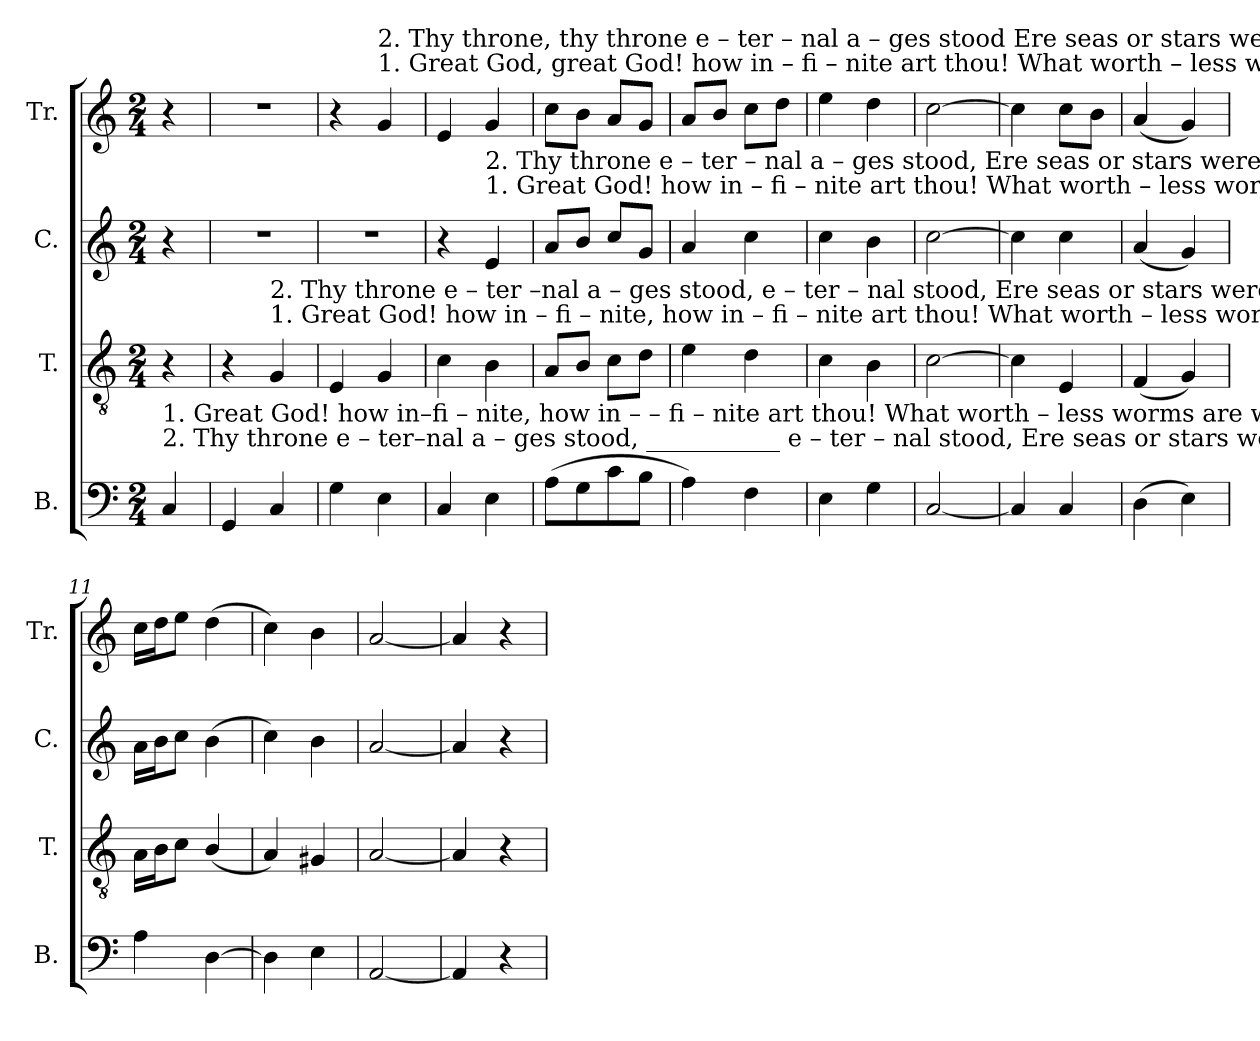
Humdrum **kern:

**kern	**kern	**kern	**kern
*part4	*part3	*part2	*part1
*staff4	*staff3	*staff2	*staff1
*I"B.	*I"T.	*I"C.	*I"Tr.
*I'B.	*I'T.	*I'C.	*I'Tr.
*clefF4	*clefGv2	*clefG2	*clefG2
*k[]	*k[]	*k[]	*k[]
*M2/4	*M2/4	*M2/4	*M2/4
*MM110	*MM110	*MM110	*MM110
=1	=1	=1	=1
!LO:TX:a:t=2. Thy  throne e – ter–nal   a  –  ges    stood, ___________  e     –  ter – nal  stood,          Ere      seas        or           stars        were    made;	!	!	!
!LO:TX:a:t=1. Great God! how in–fi – nite, how   in        –          –         fi    –   nite  art    thou!         What   worth  –  less        worms      are      we!	!	!	!
4C/	4r	4r	4r
=2	=2	=2	=2
4GG/	4r	2r	2r
!	!LO:TX:a:t=1. Great God! how in – fi –  nite,    how     in   –    fi   –   nite  art   thou!          What     worth   –   less     worms      are     we!	!	!
!	!LO:TX:a:t=2. Thy throne  e – ter –nal     a  –    ges     stood,     e   –   ter – nal  stood,          Ere     seas        or            stars        were    made;	!	!
4C/	4G/	.	.
=3	=3	=3	=3
4G\	4E/	2r	4r
!	!	!	!LO:TX:a:t=1. Great God, great God! how      in   –   fi   –  nite   art     thou!          What   worth – less        worms      are      we!
!	!	!	!LO:TX:a:t=2. Thy throne, thy throne  e   –    ter  –   nal     a  –   ges    stood            Ere      seas       or           stars       were    made;
4E\	4G/	.	4g/
=4	=4	=4	=4
4C/	4c\	4r	4e/
!	!	!LO:TX:a:t=1. Great   God!  how     in   –   fi    –   nite  art   thou!          What     worth – less        worms      are      we!	!
!	!	!LO:TX:a:t=2. Thy   throne     e  –   ter  –  nal         a  – ges   stood,         Ere        seas        or          stars       were    made;	!
4E\	4B\	4e/	4g/
=5	=5	=5	=5
(8A\L	8A/L	8a/L	8cc\L
8G\	8B/J	8b/J	8b\J
8c\	8c\L	8cc/L	8a/L
8B\J	8d\J	8g/J	8g/J
=6	=6	=6	=6
4A\)	4e\	4a/	8a/L
.	.	.	8b/J
4F\	4d\	4cc\	8cc\L
.	.	.	8dd\J
=7	=7	=7	=7
4E\	4c\	4cc\	4ee\
4G\	4B\	4b\	4dd\
=8	=8	=8	=8
[2C/	[2c\	[2cc\	[2cc\
=9	=9	=9	=9
4C/]	4c\]	4cc\]	4cc\]
4C/	4E/	4cc\	8cc\L
.	.	.	8b\J
=10	=10	=10	=10
(4D\	(4F/	(4a/	(4a/
4E\)	4G/)	4g/)	4g/)
=11	=11	=11	=11
4A\	16A\LL	16a\LL	16cc\LL
.	16B\J	16b\J	16dd\J
.	8c\J	8cc\J	8ee\J
[4D\	(4B/	(4b\	(4dd\
=12	=12	=12	=12
4D\]	4A/)	4cc\)	4cc\)
4E\	4G#X/	4b\	4b\
=13	=13	=13	=13
[2AA/	[2A/	[2a/	[2a/
=14	=14	=14	=14
4AA/]	4A/]	4a/]	4a/]
4r	4r	4r	4r
=	=	=	=
*-	*-	*-	*-
